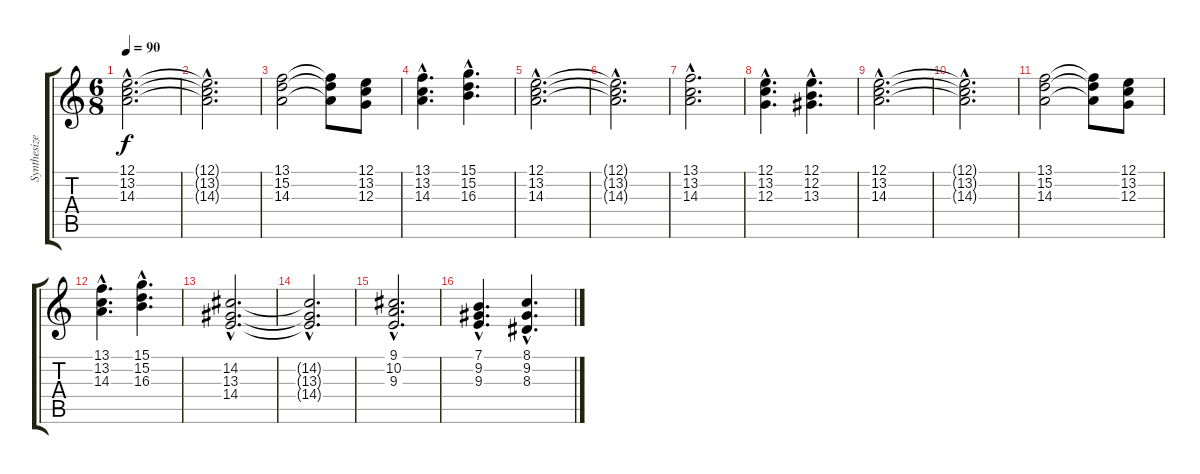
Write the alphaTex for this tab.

\track ("Synthesizer II" "Synthesize") {instrument stringensemble1}
\staff {score tabs}
\tuning (E4 B3 G3 D3 A2 E2) {hide}
\ts (6 8)
\tempo 90
\clef g2
\ks c
(12.1{hac} 13.2{hac} 14.3{hac}).2{d dy f} |
(12.1{hac t} 13.2{hac t} 14.3{hac t}).2{d} |
(13.1 15.2 14.3).2 (13.1{t} 15.2{t} 14.3{t}).8 (12.1 13.2 12.3).8 |
(13.1{hac} 13.2{hac} 14.3{hac}).4{d} (15.1{hac} 15.2{hac} 16.3{hac}).4{d} |
(12.1{hac} 13.2{hac} 14.3{hac}).2{d} |
(12.1{hac t} 13.2{hac t} 14.3{hac t}).2{d} |
(13.1{hac} 13.2{hac} 14.3{hac}).2{d} |
(12.1{hac} 13.2{hac} 12.3{hac}).4{d} (12.1{hac} 12.2{hac} 13.3{hac}).4{d} |
(12.1{hac} 13.2{hac} 14.3{hac}).2{d} |
(12.1{hac t} 13.2{hac t} 14.3{hac t}).2{d} |
(13.1 15.2 14.3).2 (13.1{t} 15.2{t} 14.3{t}).8 (12.1 13.2 12.3).8 |
(13.1{hac} 13.2{hac} 14.3{hac}).4{d} (15.1{hac} 15.2{hac} 16.3{hac}).4{d} |
(14.2{hac} 13.3{hac} 14.4{hac}).2{d} |
(14.2{hac t} 13.3{hac t} 14.4{hac t}).2{d} |
(9.1{hac} 10.2{hac} 9.3{hac}).2{d} |
(7.1{hac} 9.2{hac} 9.3{hac}).4{d} (8.1{hac} 9.2{hac} 8.3{hac}).4{d}
